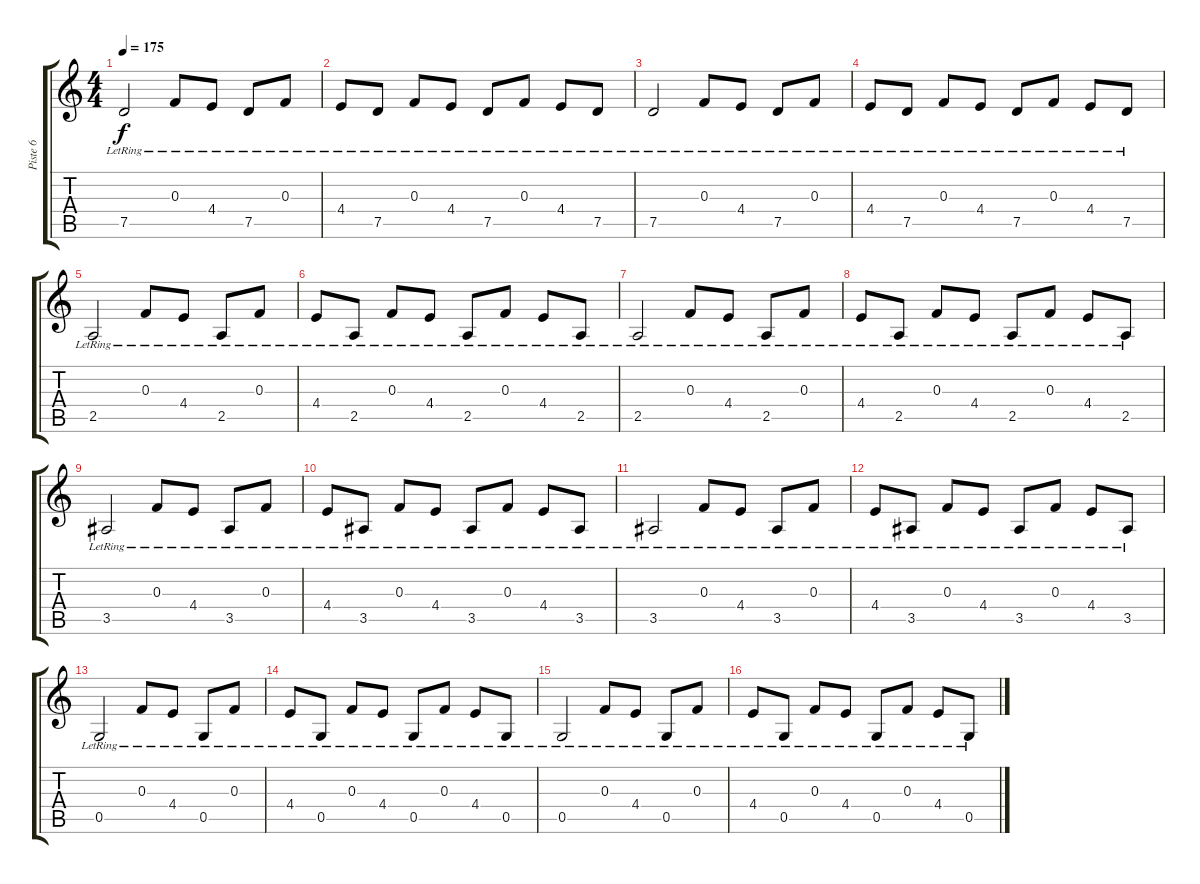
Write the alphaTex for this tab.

\track ("Piste 6" "Piste 6") {instrument electricguitarclean}
\staff {score tabs}
\tuning (D4 A3 F3 C3 G2 C2) {hide}
\ts (4 4)
\tempo 175
\clef g2
\ks c
7.5{lr}.2{dy f instrument electricguitarclean} 0.3{lr}.8 4.4{lr}.8 7.5{lr}.8 0.3{lr}.8 |
4.4{lr}.8 7.5{lr}.8 0.3{lr}.8 4.4{lr}.8 7.5{lr}.8 0.3{lr}.8 4.4{lr}.8 7.5{lr}.8 |
7.5{lr}.2 0.3{lr}.8 4.4{lr}.8 7.5{lr}.8 0.3{lr}.8 |
4.4{lr}.8 7.5{lr}.8 0.3{lr}.8 4.4{lr}.8 7.5{lr}.8 0.3{lr}.8 4.4{lr}.8 7.5{lr}.8 |
2.5{lr}.2 0.3{lr}.8 4.4{lr}.8 2.5{lr}.8 0.3{lr}.8 |
4.4{lr}.8 2.5{lr}.8 0.3{lr}.8 4.4{lr}.8 2.5{lr}.8 0.3{lr}.8 4.4{lr}.8 2.5{lr}.8 |
2.5{lr}.2 0.3{lr}.8 4.4{lr}.8 2.5{lr}.8 0.3{lr}.8 |
4.4{lr}.8 2.5{lr}.8 0.3{lr}.8 4.4{lr}.8 2.5{lr}.8 0.3{lr}.8 4.4{lr}.8 2.5{lr}.8 |
3.5{lr}.2 0.3{lr}.8 4.4{lr}.8 3.5{lr}.8 0.3{lr}.8 |
4.4{lr}.8 3.5{lr}.8 0.3{lr}.8 4.4{lr}.8 3.5{lr}.8 0.3{lr}.8 4.4{lr}.8 3.5{lr}.8 |
3.5{lr}.2 0.3{lr}.8 4.4{lr}.8 3.5{lr}.8 0.3{lr}.8 |
4.4{lr}.8 3.5{lr}.8 0.3{lr}.8 4.4{lr}.8 3.5{lr}.8 0.3{lr}.8 4.4{lr}.8 3.5{lr}.8 |
0.5{lr}.2 0.3{lr}.8 4.4{lr}.8 0.5{lr}.8 0.3{lr}.8 |
4.4{lr}.8 0.5{lr}.8 0.3{lr}.8 4.4{lr}.8 0.5{lr}.8 0.3{lr}.8 4.4{lr}.8 0.5{lr}.8 |
0.5{lr}.2 0.3{lr}.8 4.4{lr}.8 0.5{lr}.8 0.3{lr}.8 |
4.4{lr}.8 0.5{lr}.8 0.3{lr}.8 4.4{lr}.8 0.5{lr}.8 0.3{lr}.8 4.4{lr}.8 0.5{lr}.8
